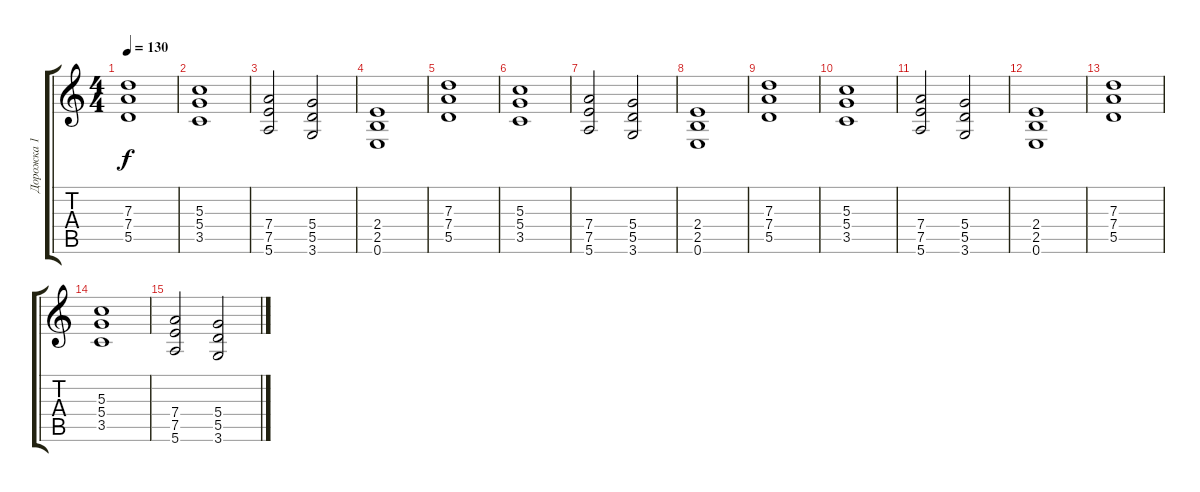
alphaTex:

\track ("Дорожка 1" "Дорожка 1") {instrument distortionguitar}
\staff {score tabs}
\tuning (E4 B3 G3 D3 A2 E2) {hide}
\ts (4 4)
\tempo 130
\clef g2
\ks c
(7.3 7.4 5.5).1{dy f} |
(5.3 5.4 3.5).1 |
(7.4 7.5 5.6).2 (5.4 5.5 3.6).2 |
(2.4 2.5 0.6).1 |
(7.3 7.4 5.5).1 |
(5.3 5.4 3.5).1 |
(7.4 7.5 5.6).2 (5.4 5.5 3.6).2 |
(2.4 2.5 0.6).1 |
(7.3 7.4 5.5).1 |
(5.3 5.4 3.5).1 |
(7.4 7.5 5.6).2 (5.4 5.5 3.6).2 |
(2.4 2.5 0.6).1 |
(7.3 7.4 5.5).1 |
(5.3 5.4 3.5).1 |
(7.4 7.5 5.6).2 (5.4 5.5 3.6).2
